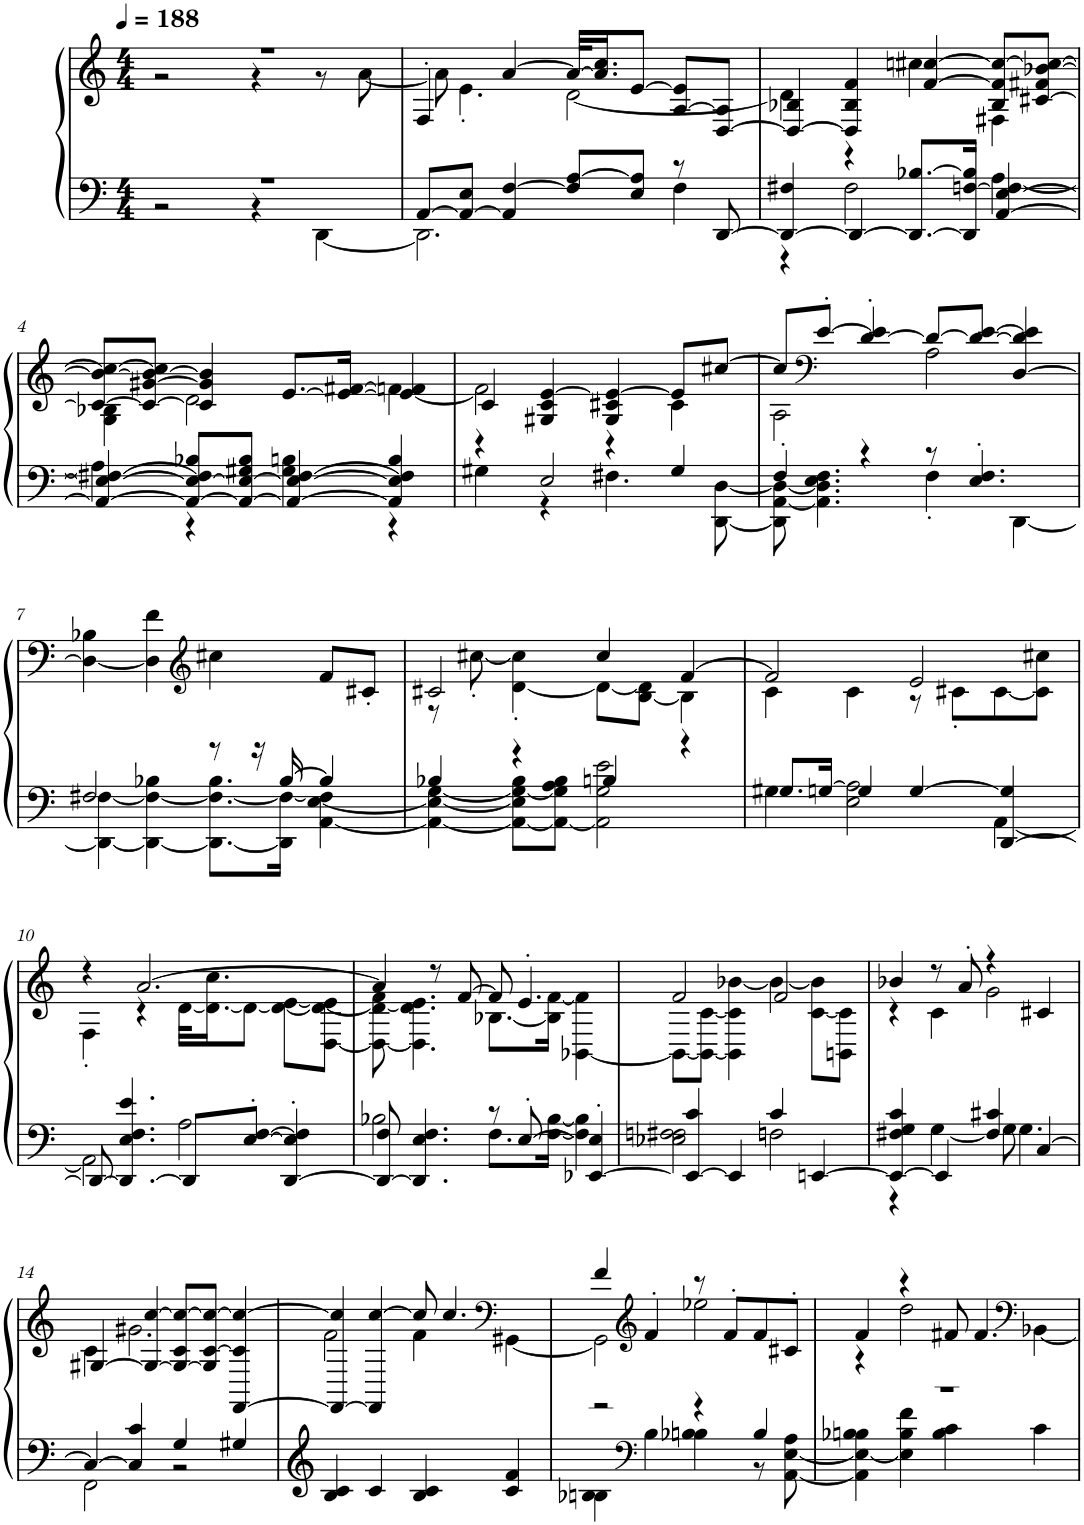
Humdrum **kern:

**kern	**kern
*part1	*part1
*staff2	*staff1
*I"Piano	*
*I'Pno.	*
*clefF4	*clefG2
*k[]	*k[]
*M4/4	*M4/4
*MM188	*MM188
=1	=1
*^	*^
1r	2r	1r	2r
.	4r	.	4r
.	[4DD\	.	8r
.	.	.	[8a\
=2	=2	=2	=2
[8AA/L	2.DD\]	4F'/	8a\]
8AA/_ 8E/J	.	.	4.e'\
4AA/] [4F/	.	[4a/	.
8F/] [8A/L	.	32a/KLL_	[2d\
.	.	16.a/] 16.cc/J	.
8E/ 8A/]J	.	[8e/J	.
8r	4F\	[8A/ 8e/]L	.
[8DD/	.	[8D/ 8A/]J	.
=3	=3	=3	=3
4DD/_ 4F#X/	4r	4D/_ 4B-X/	4d\]
4DD/_	2F#\	4D/] 4B-/ 4f/	4r
8.DD/_ [8.B-X/L	.	[4f/ [4cc#X/	4ccn\
16DD/] [16Fn/ 16B-/]Jk	.	.	.
[4AA/ [4E/ 4F/]	[4A\	8B-/ 8f/] 8cc#/_L	4F#X\
.	.	[8c#X/ 8f#X/ [8b-X/ 8cc#/_J	.
!!LO:LB:g=z	!!
=4	=4	=4	=4
4AA/_ 4E/_ [4F#X/	4A\]	8c#/_ 8b-/_ 8cc#/_L	4G\ 4B-X\
.	.	8c#/_ [8g#X/ 8b-/_ 8cc#/]J	.
8AA/_ 8E/_ 8F#/] 8B-X/L	4r	4c#/] 4g#/] 4b-/]	2d\
8AA/_ 8E/_ 8G#X/ 8B-/J	.	.	.
4AA/_ 4E/_ [4F#/	4G#\ 4Bn\	[8.e/L	.
.	.	16e/_ [16f#X/Jk	.
4AA/] 4E/] 4F#/] 4B/	4r	4e/] 4f#/]	[4fn\
=5	=5	=5	=5
4r	4G#X\	4c/	2f\]
2E/	4r	4G#X/ 4c/ [4e/	.
.	4.F#X\	4G#/ 4c#X/ 4e/_	4r
4G#/	.	8e/L]	4c#\
.	[8DD\ [8D\	[8cc#X/J	.
=6	=6	=6	=6
4F'/	8DD\] [8AA\ 8D\_	8cc#/L]	2A\
*	*	*clefF4	*
.	4.AA\] 4.D\] 4.E\ 4.F\	[8e'/J	.
4r	.	[4d/' 4e/]'	.
8r	4F'\	8d/L_	2A\
4.E/' 4.F/'	.	8d/_ [8e/J	.
.	[4DD\	[4D/ 4d/] 4e/]	.
*	*	*v	*v
!!LO:LB:g=z
=7	=7	=7
2F/	4DD\_ [4F#X\	4D\_ 4B-X\
.	4DD\_ 4F#\_ 4B-X\	4D\] 4f\
*	*	*clefG2
8r	8.DD\_ 8.F#\_ 8.B-\L	4cc#X\
16r	.	.
[16B-/	16DD\] 16F#\_Jk	.
4B-/]	[4AA\ [4E\ 4F#\]	8f/L
.	.	8c#X'/J
=8	=8	=8
*	*	*^
4B-X/	4AA\_ 4E\_ [4G\	2c#X/	8r
.	.	.	[8cc#X'\
4r	8AA\_ 8E\] 8G\_ 8B-\L	.	[4d\' 4cc#\]'
.	8AA\_ 8G\] 8A\ 8B-\J	.	.
4Bn/	2AA\] 2G\ 2e\	4cc#/	8d\L_
.	.	.	[8B\ 8d\]J
4r	.	[4f/	4B\]
=9	=9	=9	=9
8.G/L	4G#X\	2f/]	4c\
[16Gn/Jk	.	.	.
4G/]	2E\ 2A\	.	4c\
[4G/	.	2e/	8r
.	.	.	8c#X'\L
[4DD/ 4G/]	[4AA\	.	[8c#\
.	.	.	8c#\] 8cc#X\J
!!LO:LB:g=z	!!
=10	=10	=10	=10
8DD/_	2AA\]	4r	4F'\
4.DD/_ 4.E/ 4.F/ 4.e/	.	.	.
.	.	[2.a/	4r
8DD/L]	2A\	.	[32d\KLL
.	.	.	16.d\_ 16.cc\J
[8E/' [8F/'J	.	.	8d\J_
[4DD/' 4E/]' 4F/]'	.	.	8d\_ [8e\L
.	.	.	[8D\ 8d\_ 8e\]J
=11	=11	=11	=11
8DD/_ 8F/	2B-X\	4a/]	8D\_ 8d\_ 8f\
4.DD/] 4.E/ 4.F/	.	.	4.D\] 4.d\] 4.e\
.	.	8r	.
.	.	[8f/	.
8r	8.F\L	8f/]	[8.B-X\L
[8E'/	.	4.e'/	.
.	[16F\ [16B-\Jk	.	16B-\] [16f\Jk
[4EE-X/' 4E/]'	4F\] 4B-\]	.	[4BB-X\ 4f\]
=12	=12	=12	=12
4EE-/_ 4c/	2E-X\ 2Fn\ 2F#X\	2f/	8BB-\L_
.	.	.	8BB-\_ [8c\J
4EE-/]	.	.	4BB-\] 4c\] [4b-X\
4c/	2Fn\	2f/	4b-\_
[4EEn/	.	.	[8c\ 8b-\]L
.	.	.	8BBn\ 8c\]J
=13	=13	=13	=13
4EE/_ 4F#X/ 4G/ 4c/	4r	4b-X/	4r
4EE/]	[4G\	8r	4c\
.	.	8a'/	.
4F#/ 4c#X/	8G\]	4r	2g\
.	4.G\	.	.
[4C/	.	4c#X/	.
!!LO:LB:g=z	!!
=14	=14	=14	=14
4C/_	2FF\	[4G#X/	4c\
4C/] 4c/	.	4G#/_ [4cc/	2.g#X\
4G/	2r	8G#/_ 8c/ 8cc/_L	.
.	.	8G#/] [8c/ 8cc/_J	.
4G#X/	.	[4FF/ 4c/] 4cc/_	.
*v	*v	*	*
=15	=15	=15
4B/ 4c/	4FF/_ 4cc/]	2f\
4c/	4FF/] [4cc/	.
4B/ 4c/	8cc/]	4f\
.	4.cc/	.
*	*clefF4	*
4c/ 4f/	.	[4GG#X\
=16	=16	=16
*^	*	*
2r	4B-X\ 4Bn\	4f/	2GG#\]
*clefF4	*	*clefG2	*
.	4B\	4f'/	.
4r	4B-X\ 4Bn\	8r	2ee-X\
.	.	8f'/L	.
4B/	8r	8f/	.
.	[8AA\ [8E\ 8A\	8c#X'/J	.
=17	=17	=17	=17
1r	4AA\] 4E\_ 4B-X\ 4Bn\	4f/	4r
.	4E\] 4B\ 4f\	4r	2dd\
.	4B\ 4c\	8f#X/	.
.	.	4.f#/	.
*	*	*clefF4	*
.	4c\	.	[4BB-X\
*v	*v	*	*
*	*v	*v
=	=
*-	*-
